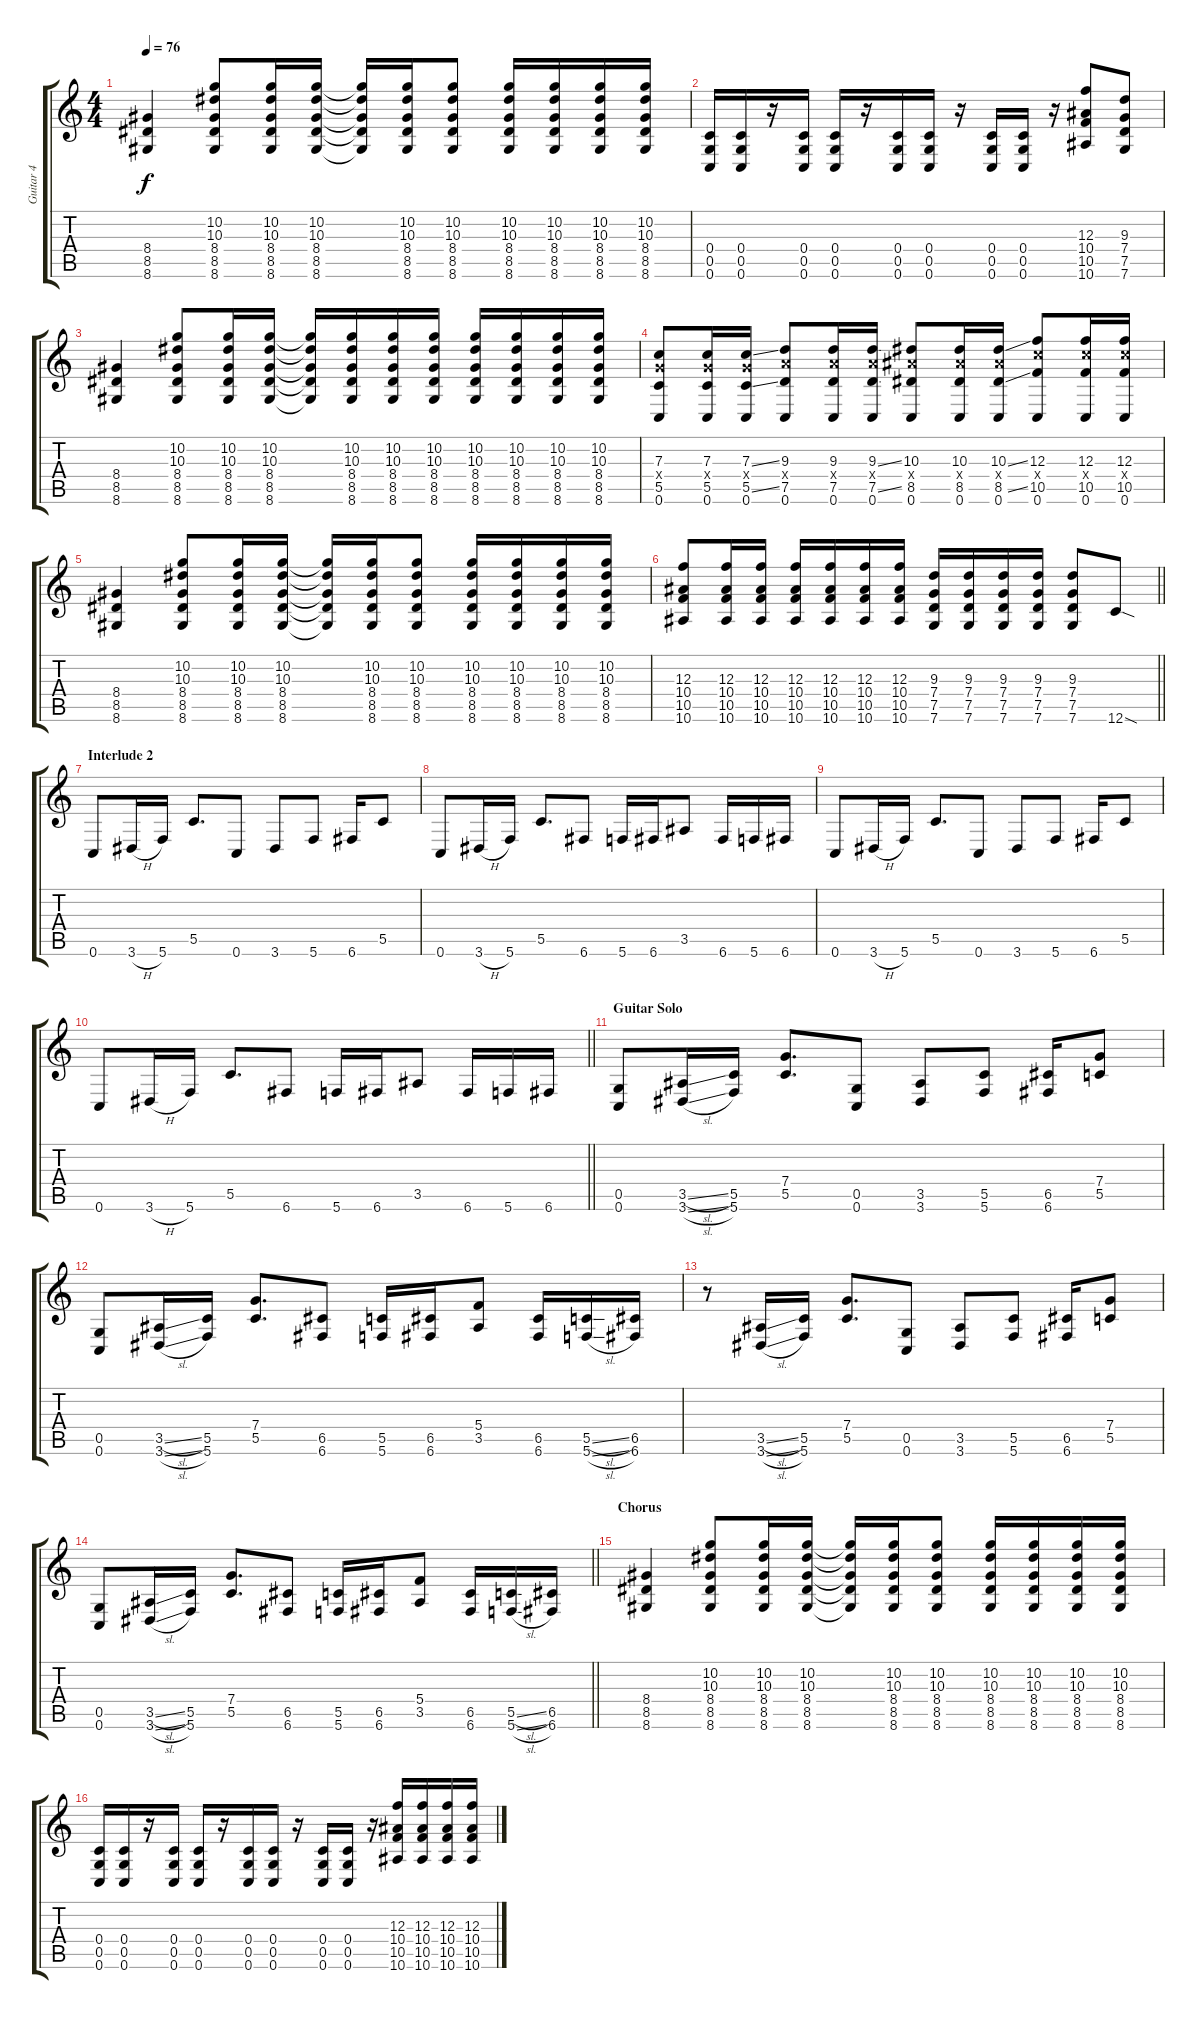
\track ("Guitar 4" "Guitar 4") {instrument distortionguitar}
\staff {score tabs}
\tuning (D4 A3 F3 C3 G2 C2) {hide}
\ts (4 4)
\tempo 76
\clef g2
\ks c
(8.4 8.5 8.6).4{dy f} (10.2 10.3 8.4 8.5 8.6).8 (10.2 10.3 8.4 8.5 8.6).16 (10.2 10.3 8.4 8.5 8.6).16 (10.2{t} 10.3{t} 8.4{t} 8.5{t} 8.6{t}).16 (10.2 10.3 8.4 8.5 8.6).16 (10.2 10.3 8.4 8.5 8.6).8 (10.2 10.3 8.4 8.5 8.6).16 (10.2 10.3 8.4 8.5 8.6).16 (10.2 10.3 8.4 8.5 8.6).16 (10.2 10.3 8.4 8.5 8.6).16 |
(0.4 0.5 0.6).16 (0.4 0.5 0.6).16 r.16 (0.4 0.5 0.6).16 (0.4 0.5 0.6).16 r.16 (0.4 0.5 0.6).16 (0.4 0.5 0.6).16 r.16 (0.4 0.5 0.6).16 (0.4 0.5 0.6).16 r.16 (12.3 10.4 10.5 10.6).8 (9.3 7.4 7.5 7.6).8 |
(8.4 8.5 8.6).4 (10.2 10.3 8.4 8.5 8.6).8 (10.2 10.3 8.4 8.5 8.6).16 (10.2 10.3 8.4 8.5 8.6).16 (10.2{t} 10.3{t} 8.4{t} 8.5{t} 8.6{t}).16 (10.2 10.3 8.4 8.5 8.6).16 (10.2 10.3 8.4 8.5 8.6).16 (10.2 10.3 8.4 8.5 8.6).16 (10.2 10.3 8.4 8.5 8.6).16 (10.2 10.3 8.4 8.5 8.6).16 (10.2 10.3 8.4 8.5 8.6).16 (10.2 10.3 8.4 8.5 8.6).16 |
(7.3 7.4{x} 5.5 0.6).8 (7.3 7.4{x} 5.5 0.6).16 (7.3{ss} 7.4{x} 5.5{ss} 0.6).16 (9.3 9.4{x} 7.5 0.6).8 (9.3 9.4{x} 7.5 0.6).16 (9.3{ss} 9.4{x} 7.5{ss} 0.6).16 (10.3 10.4{x} 8.5 0.6).8 (10.3 10.4{x} 8.5 0.6).16 (10.3{ss} 10.4{x} 8.5{ss} 0.6).16 (12.3 12.4{x} 10.5 0.6).8 (12.3 12.4{x} 10.5 0.6).16 (12.3 12.4{x} 10.5 0.6).16 |
(8.4 8.5 8.6).4 (10.2 10.3 8.4 8.5 8.6).8 (10.2 10.3 8.4 8.5 8.6).16 (10.2 10.3 8.4 8.5 8.6).16 (10.2{t} 10.3{t} 8.4{t} 8.5{t} 8.6{t}).16 (10.2 10.3 8.4 8.5 8.6).16 (10.2 10.3 8.4 8.5 8.6).8 (10.2 10.3 8.4 8.5 8.6).16 (10.2 10.3 8.4 8.5 8.6).16 (10.2 10.3 8.4 8.5 8.6).16 (10.2 10.3 8.4 8.5 8.6).16 |
\barLineRight lightlight
(12.3 10.4 10.5 10.6).8 (12.3 10.4 10.5 10.6).16 (12.3 10.4 10.5 10.6).16 (12.3 10.4 10.5 10.6).16 (12.3 10.4 10.5 10.6).16 (12.3 10.4 10.5 10.6).16 (12.3 10.4 10.5 10.6).16 (9.3 7.4 7.5 7.6).16 (9.3 7.4 7.5 7.6).16 (9.3 7.4 7.5 7.6).16 (9.3 7.4 7.5 7.6).16 (9.3 7.4 7.5 7.6).8 12.6{sod}.8 |
\section ("" "Interlude 2")
0.6.8 3.6{h}.16 5.6.16 5.5.8{d} 0.6.8 3.6.8 5.6.8 6.6.16 5.5.8 |
0.6.8 3.6{h}.16 5.6.16 5.5.8{d} 6.6.8 5.6.16 6.6.16 3.5.8 6.6.16 5.6.16 6.6.16 |
0.6.8 3.6{h}.16 5.6.16 5.5.8{d} 0.6.8 3.6.8 5.6.8 6.6.16 5.5.8 |
\barLineRight lightlight
0.6.8 3.6{h}.16 5.6.16 5.5.8{d} 6.6.8 5.6.16 6.6.16 3.5.8 6.6.16 5.6.16 6.6.16 |
\section ("" "Guitar Solo")
(0.5 0.6).8 (3.5{sl} 3.6{sl}).16 (5.5 5.6).16 (7.4 5.5).8{d} (0.5 0.6).8 (3.5 3.6).8 (5.5 5.6).8 (6.5 6.6).16 (7.4 5.5).8 |
(0.5 0.6).8 (3.5{sl} 3.6{sl}).16 (5.5 5.6).16 (7.4 5.5).8{d} (6.5 6.6).8 (5.5 5.6).16 (6.5 6.6).16 (5.4 3.5).8 (6.5 6.6).16 (5.5{sl} 5.6{sl}).16 (6.5 6.6).16 |
r.8 (3.5{sl} 3.6{sl}).16 (5.5 5.6).16 (7.4 5.5).8{d} (0.5 0.6).8 (3.5 3.6).8 (5.5 5.6).8 (6.5 6.6).16 (7.4 5.5).8 |
\barLineRight lightlight
(0.5 0.6).8 (3.5{sl} 3.6{sl}).16 (5.5 5.6).16 (7.4 5.5).8{d} (6.5 6.6).8 (5.5 5.6).16 (6.5 6.6).16 (5.4 3.5).8 (6.5 6.6).16 (5.5{sl} 5.6{sl}).16 (6.5 6.6).16 |
\section ("" "Chorus")
(8.4 8.5 8.6).4 (10.2 10.3 8.4 8.5 8.6).8 (10.2 10.3 8.4 8.5 8.6).16 (10.2 10.3 8.4 8.5 8.6).16 (10.2{t} 10.3{t} 8.4{t} 8.5{t} 8.6{t}).16 (10.2 10.3 8.4 8.5 8.6).16 (10.2 10.3 8.4 8.5 8.6).8 (10.2 10.3 8.4 8.5 8.6).16 (10.2 10.3 8.4 8.5 8.6).16 (10.2 10.3 8.4 8.5 8.6).16 (10.2 10.3 8.4 8.5 8.6).16 |
(0.4 0.5 0.6).16 (0.4 0.5 0.6).16 r.16 (0.4 0.5 0.6).16 (0.4 0.5 0.6).16 r.16 (0.4 0.5 0.6).16 (0.4 0.5 0.6).16 r.16 (0.4 0.5 0.6).16 (0.4 0.5 0.6).16 r.16 (12.3 10.4 10.5 10.6).16 (12.3 10.4 10.5 10.6).16 (12.3 10.4 10.5 10.6).16 (12.3 10.4 10.5 10.6).16
